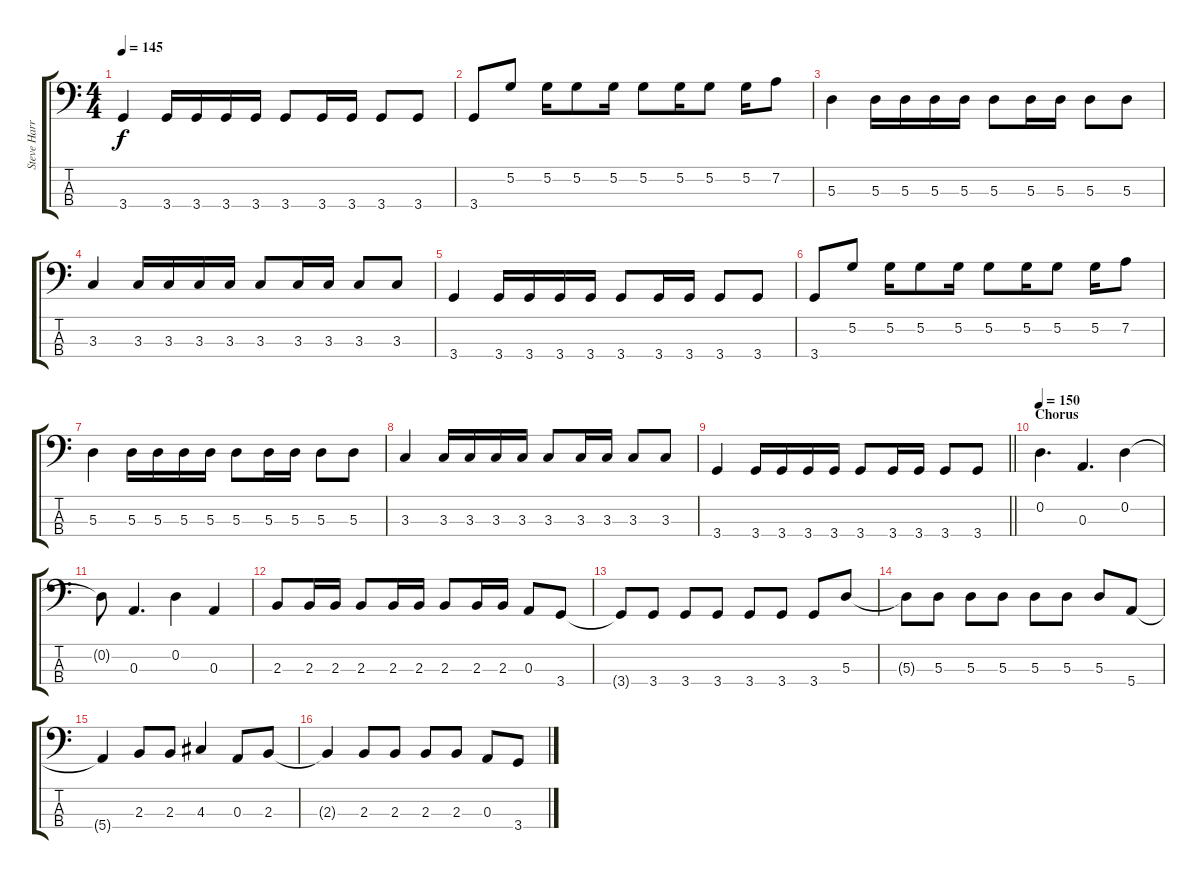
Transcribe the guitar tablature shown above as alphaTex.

\track ("Steve Harris" "Steve Harr") {instrument electricbasspick}
\staff {score tabs}
\tuning (G2 D2 A1 E1) {hide}
\ts (4 4)
\tempo 145
\clef f4
\ks c
3.4.4{dy f} 3.4.16 3.4.16 3.4.16 3.4.16 3.4.8 3.4.16 3.4.16 3.4.8 3.4.8 |
3.4.8 5.2.8 5.2.16 5.2.8 5.2.16 5.2.8 5.2.16 5.2.8 5.2.16 7.2.8 |
5.3.4 5.3.16 5.3.16 5.3.16 5.3.16 5.3.8 5.3.16 5.3.16 5.3.8 5.3.8 |
3.3.4 3.3.16 3.3.16 3.3.16 3.3.16 3.3.8 3.3.16 3.3.16 3.3.8 3.3.8 |
3.4.4 3.4.16 3.4.16 3.4.16 3.4.16 3.4.8 3.4.16 3.4.16 3.4.8 3.4.8 |
3.4.8 5.2.8 5.2.16 5.2.8 5.2.16 5.2.8 5.2.16 5.2.8 5.2.16 7.2.8 |
5.3.4 5.3.16 5.3.16 5.3.16 5.3.16 5.3.8 5.3.16 5.3.16 5.3.8 5.3.8 |
3.3.4 3.3.16 3.3.16 3.3.16 3.3.16 3.3.8 3.3.16 3.3.16 3.3.8 3.3.8 |
\barLineRight lightlight
3.4.4 3.4.16 3.4.16 3.4.16 3.4.16 3.4.8 3.4.16 3.4.16 3.4.8 3.4.8 |
\section ("" "Chorus")
\tempo 150
0.2.4{d} 0.3.4{d} 0.2.4 |
0.2{t}.8 0.3.4{d} 0.2.4 0.3.4 |
2.3.8 2.3.16 2.3.16 2.3.8 2.3.16 2.3.16 2.3.8 2.3.16 2.3.16 0.3.8 3.4.8 |
3.4{t}.8 3.4.8 3.4.8 3.4.8 3.4.8 3.4.8 3.4.8 5.3.8 |
5.3{t}.8 5.3.8 5.3.8 5.3.8 5.3.8 5.3.8 5.3.8 5.4.8 |
5.4{t}.4 2.3.8 2.3.8 4.3.4 0.3.8 2.3.8 |
2.3{t}.4 2.3.8 2.3.8 2.3.8 2.3.8 0.3.8 3.4.8
